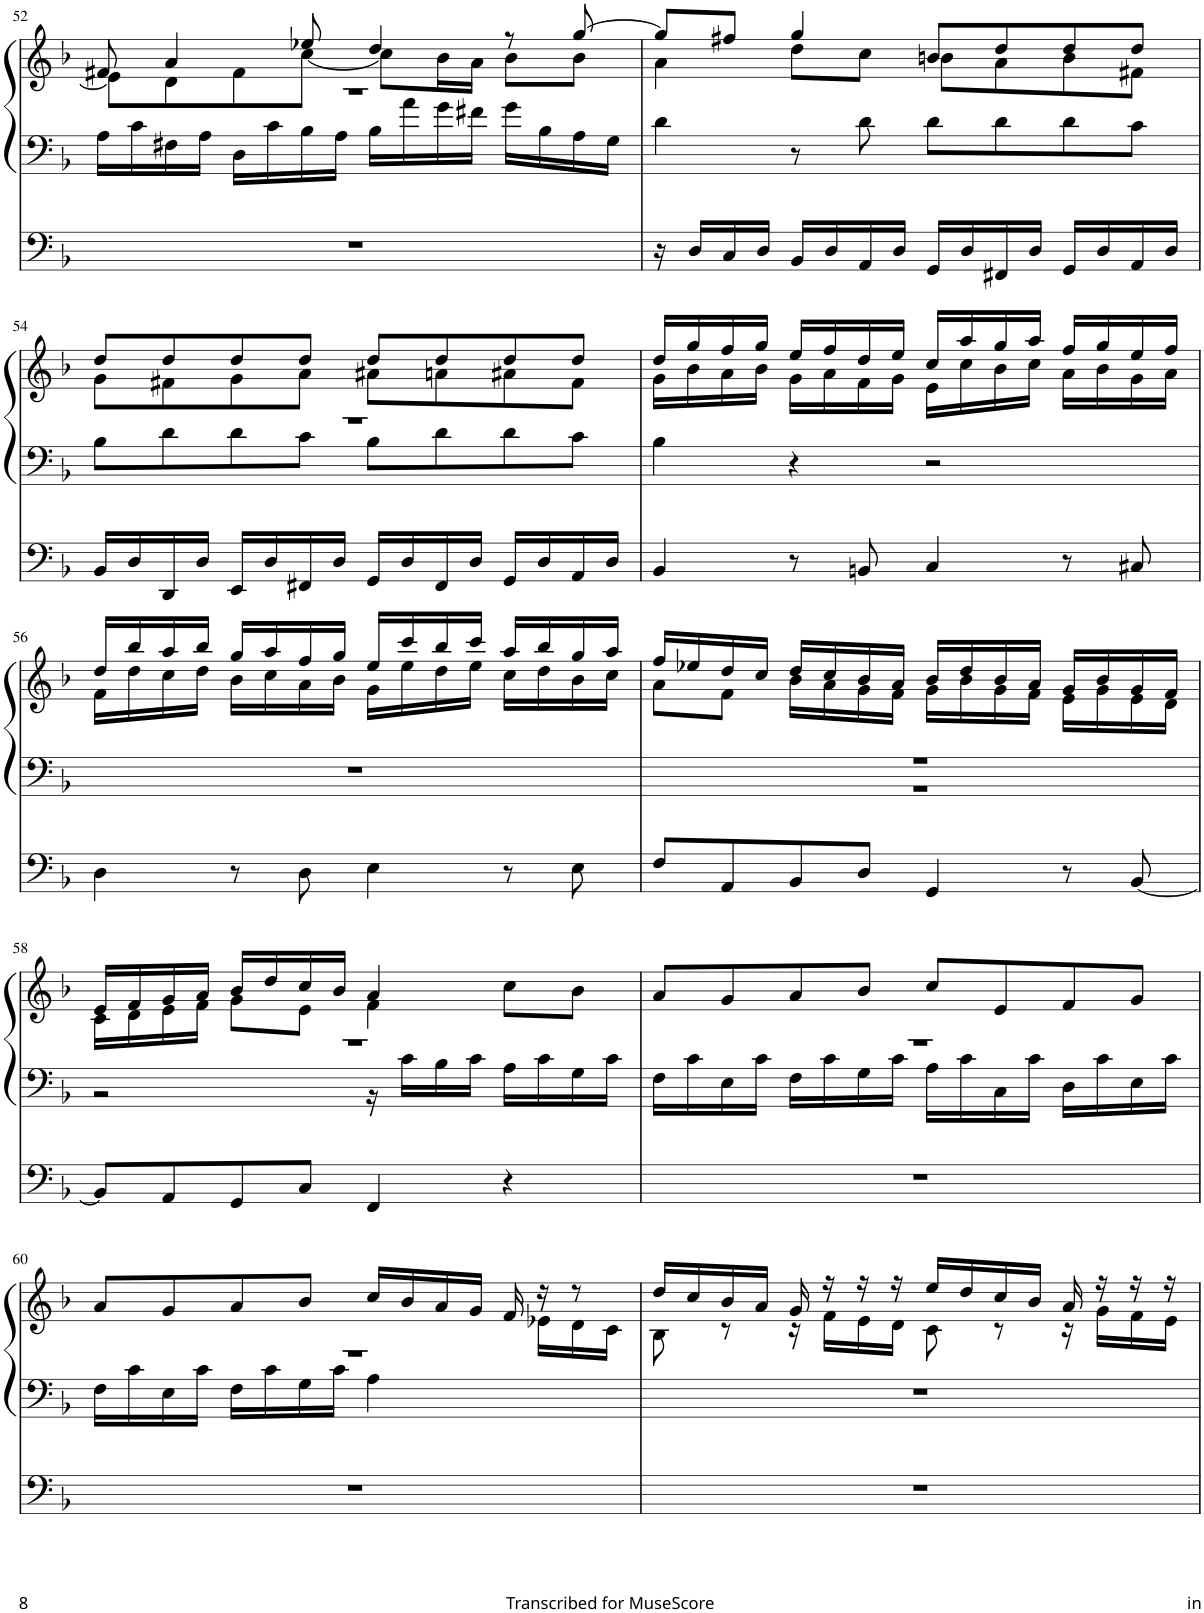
**kern	**kern	**kern
*part1	*part1	*part1
*staff3	*staff2	*staff1
*I"Man.	*	*
*I'Man.	*	*
!!LO:PB:g=z
*clefF4	*clefF4	*clefG2
*k[b-]	*k[b-]	*k[b-]
*M4/4	*M4/4	*M4/4
=52	=52	=52
*	*^	*^
1r	1r	16A\LL	8f#X/	8e-\L]
.	.	16c\	.	.
.	.	16F#X\	4a/	8d\
.	.	16A\JJ	.	.
.	.	16D\LL	.	8f#\
.	.	16c\	.	.
.	.	16B-\	8ee-X/	[8cc\J
.	.	16A\JJ	.	.
.	.	16B-\LL	4dd/	8cc\L]
.	.	16a\	.	.
.	.	16g\	.	16b-\L
.	.	16f#X\JJ	.	16a\JJ
.	.	16g\LL	8r	8b-\L
.	.	16B-\	.	.
.	.	16A\	[8gg/	8b-\J
.	.	16G\JJ	.	.
*	*v	*v	*	*
=53	=53	=53	=53
16r	4d\	8gg/L]	4a\
16D/LL	.	.	.
16C/	.	8ff#X/J	.
16D/JJ	.	.	.
16BB-/LL	8r	4gg/	8dd\L
16D/	.	.	.
16AA/	8d\	.	8cc\J
16D/JJ	.	.	.
16GG/LL	8d\L	8b-/L	8bn\L
16D/	.	.	.
16FF#X/	8d\	8dd/	8a\
16D/JJ	.	.	.
16GG/LL	8d\	8dd/	8b\
16D/	.	.	.
16AA/	8c\J	8dd/J	8f#X\J
16D/JJ	.	.	.
!!LO:LB:g=z	!!
=54	=54	=54	=54
*	*^	*	*
16BB-/LL	1r	8B-\L	8dd/L	8g\L
16D/	.	.	.	.
16DD/	.	8d\	8dd/	8f#X\
16D/JJ	.	.	.	.
16EE/LL	.	8d\	8dd/	8g\
16D/	.	.	.	.
16FF#X/	.	8c\J	8dd/J	8a\J
16D/JJ	.	.	.	.
16GG/LL	.	8B-\L	8dd/L	8a#X\L
16D/	.	.	.	.
16FF#/	.	8d\	8dd/	8an\
16D/JJ	.	.	.	.
16GG/LL	.	8d\	8dd/	8a#X\
16D/	.	.	.	.
16AA/	.	8c\J	8dd/J	8f#\J
16D/JJ	.	.	.	.
*	*v	*v	*	*
=55	=55	=55	=55
4BB-/	4B-\	16dd/LL	16g\LL
.	.	16gg/	16b-\
.	.	16ff/	16a\
.	.	16gg/JJ	16b-\JJ
8r	4r	16ee/LL	16g\LL
.	.	16ff/	16a\
8BBn/	.	16dd/	16f\
.	.	16ee/JJ	16g\JJ
4C/	2r	16cc/LL	16e\LL
.	.	16aa/	16cc\
.	.	16gg/	16b-\
.	.	16aa/JJ	16cc\JJ
8r	.	16ff/LL	16a\LL
.	.	16gg/	16b-\
8C#X/	.	16ee/	16g\
.	.	16ff/JJ	16a\JJ
!!LO:LB:g=z	!!
=56	=56	=56	=56
4D\	1r	16dd/LL	16f\LL
.	.	16bb-/	16dd\
.	.	16aa/	16cc\
.	.	16bb-/JJ	16dd\JJ
8r	.	16gg/LL	16b-\LL
.	.	16aa/	16cc\
8D\	.	16ff/	16a\
.	.	16gg/JJ	16b-\JJ
4E\	.	16ee/LL	16g\LL
.	.	16ccc/	16ee\
.	.	16bb-/	16dd\
.	.	16ccc/JJ	16ee\JJ
8r	.	16aa/LL	16cc\LL
.	.	16bb-/	16dd\
8E\	.	16gg/	16b-\
.	.	16aa/JJ	16cc\JJ
=57	=57	=57	=57
*	*^	*	*
8F/L	1r	1r	16ff/LL	8a\L
.	.	.	16ee-X/	.
8AA/	.	.	16dd/	8f\J
.	.	.	16cc/JJ	.
8BB-/	.	.	16dd/LL	16b-\LL
.	.	.	16cc/	16a\
8D/J	.	.	16b-/	16g\
.	.	.	16a/JJ	16f\JJ
4GG/	.	.	16b-/LL	16g\LL
.	.	.	16dd/	16b-\
.	.	.	16b-/	16g\
.	.	.	16a/JJ	16f\JJ
8r	.	.	16g/LL	16e\LL
.	.	.	16b-/	16g\
[8BB-/	.	.	16g/	16e\
.	.	.	16f/JJ	16d\JJ
!!LO:LB:g=z	!!
=58	=58	=58	=58	=58
8BB-/L]	1r	2r	16e/LL	16c\LL
.	.	.	16f/	16d\
8AA/	.	.	16g/	16e\
.	.	.	16a/JJ	16f\JJ
8GG/	.	.	16b-/LL	8g\L
.	.	.	16dd/	.
8C/J	.	.	16cc/	8e\J
.	.	.	16b-/JJ	.
4FF/	.	16r	4a/	4f\
.	.	16c\LL	.	.
.	.	16B-\	.	.
.	.	16c\JJ	.	.
4r	.	16A\LL	8cc\L	4ryy
.	.	16c\	.	.
.	.	16G\	8b-\J	.
.	.	16c\JJ	.	.
*	*	*	*v	*v
=59	=59	=59	=59
1r	1r	16F\LL	8a/L
.	.	16c\	.
.	.	16E\	8g/
.	.	16c\JJ	.
.	.	16F\LL	8a/
.	.	16c\	.
.	.	16G\	8b-/J
.	.	16c\JJ	.
.	.	16A\LL	8cc/L
.	.	16c\	.
.	.	16C\	8e/
.	.	16c\JJ	.
.	.	16D\LL	8f/
.	.	16c\	.
.	.	16E\	8g/J
.	.	16c\JJ	.
!!LO:LB:g=z
=60	=60	=60	=60
*	*	*	*^
1r	1r	16F\LL	8a/L	16ryy
*	*	*	*v	*v
.	.	16c\	.
.	.	16E\	8g/
.	.	16c\JJ	.
.	.	16F\LL	8a/
.	.	16c\	.
.	.	16G\	8b-/J
.	.	16c\JJ	.
.	.	4A\	16cc/LL
.	.	.	16b-/
.	.	.	16a/
.	.	.	16g/JJ
.	.	4ryy	16f/
*	*	*	*^
.	.	.	16r	16e-X\LL
.	.	.	8r	16d\
.	.	.	.	16c\JJ
*	*v	*v	*	*
=61	=61	=61	=61
1r	1r	16dd/LL	8B-\
.	.	16cc/	.
.	.	16b-/	8r
.	.	16a/JJ	.
.	.	16g/	16r
.	.	16r	16f\LL
.	.	16r	16e\
.	.	16r	16d\JJ
.	.	16ee/LL	8c\
.	.	16dd/	.
.	.	16cc/	8r
.	.	16b-/JJ	.
.	.	16a/	16r
.	.	16r	16g\LL
.	.	16r	16f\
.	.	16r	16e\JJ
*	*	*v	*v
=	=	=
*-	*-	*-
